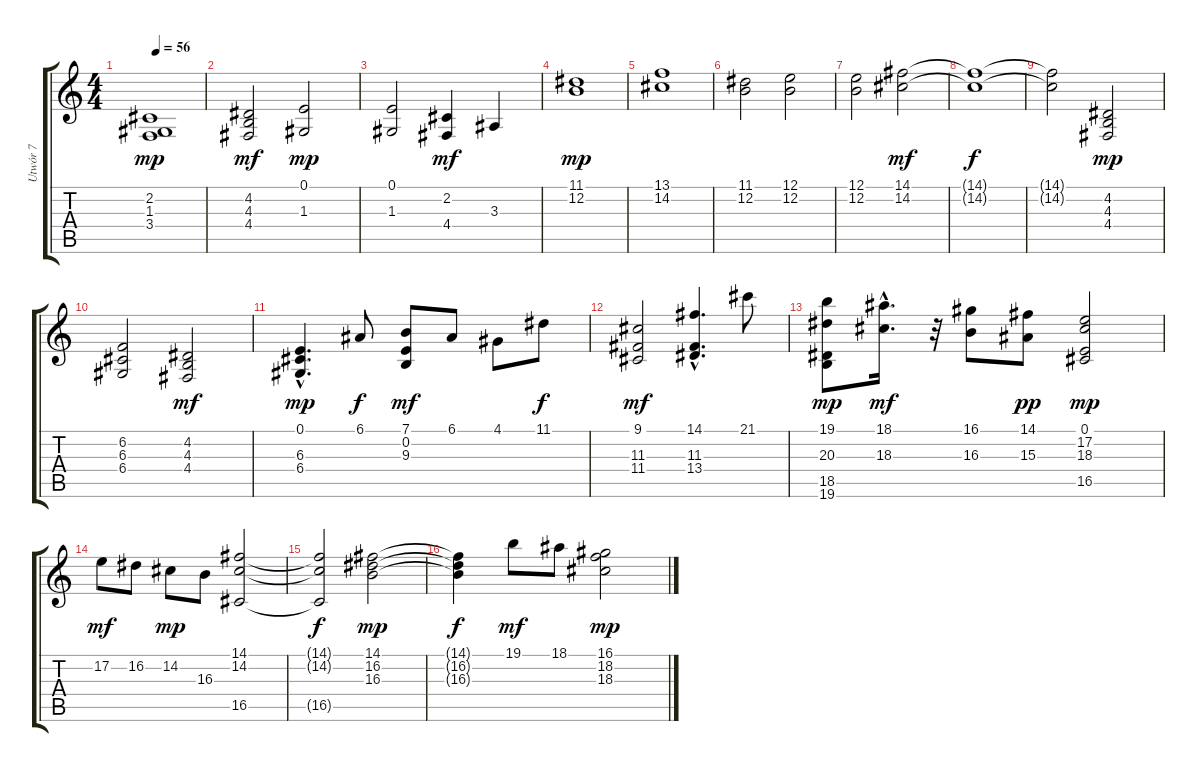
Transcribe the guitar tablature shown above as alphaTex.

\track ("Utwór 7" "Utwór 7") {instrument stringensemble2}
\staff {score tabs}
\tuning (E4 B3 G3 D3 A2 E2) {hide}
\ts (4 4)
\tempo 56
\clef g2
\ks c
(2.2 1.3 3.4).1{dy mp} |
(4.2 4.3 4.4).2{dy mf} (0.1 1.3).2{dy mp} |
(0.1 1.3).2 (2.2 4.4).4{dy mf} 3.3.4 |
(11.1 12.2).1{dy mp} |
(13.1 14.2).1 |
(11.1 12.2).2 (12.1 12.2).2 |
(12.1 12.2).2 (14.1 14.2).2{dy mf} |
(14.1{t} 14.2{t}).1{dy f} |
(14.1{t} 14.2{t}).2 (4.2 4.3 4.4).2{dy mp} |
(6.2 6.3 6.4).2 (4.2 4.3 4.4).2{dy mf} |
(0.1{hac} 6.3{hac} 6.4{hac}).4{d dy mp} 6.1.8{dy f} (7.1 0.2 9.3).8{dy mf} 6.1.8 4.1.8 11.1.8{dy f} |
(9.1 11.3 11.4).2{dy mf} (14.1{hac} 11.3{hac} 13.4{hac}).4{d} 21.1.8 |
(19.1 20.3 18.5 19.6).8{dy mp} (18.1{hac} 18.3{hac}).16{d dy mf} r.32 (16.1 16.3).8 (14.1 15.3).8{dy pp} (0.1 17.2 18.3 16.5).2{dy mp} |
17.2.8{dy mf} 16.2.8 14.2.8{dy mp} 16.3.8 (14.1 14.2 16.5).2 |
(14.1{t} 14.2{t} 16.5{t}).2{dy f} (14.1 16.2 16.3).2{dy mp} |
(14.1{t} 16.2{t} 16.3{t}).4{dy f} 19.1.8{dy mf} 18.1.8 (16.1 18.2 18.3).2{dy mp}
